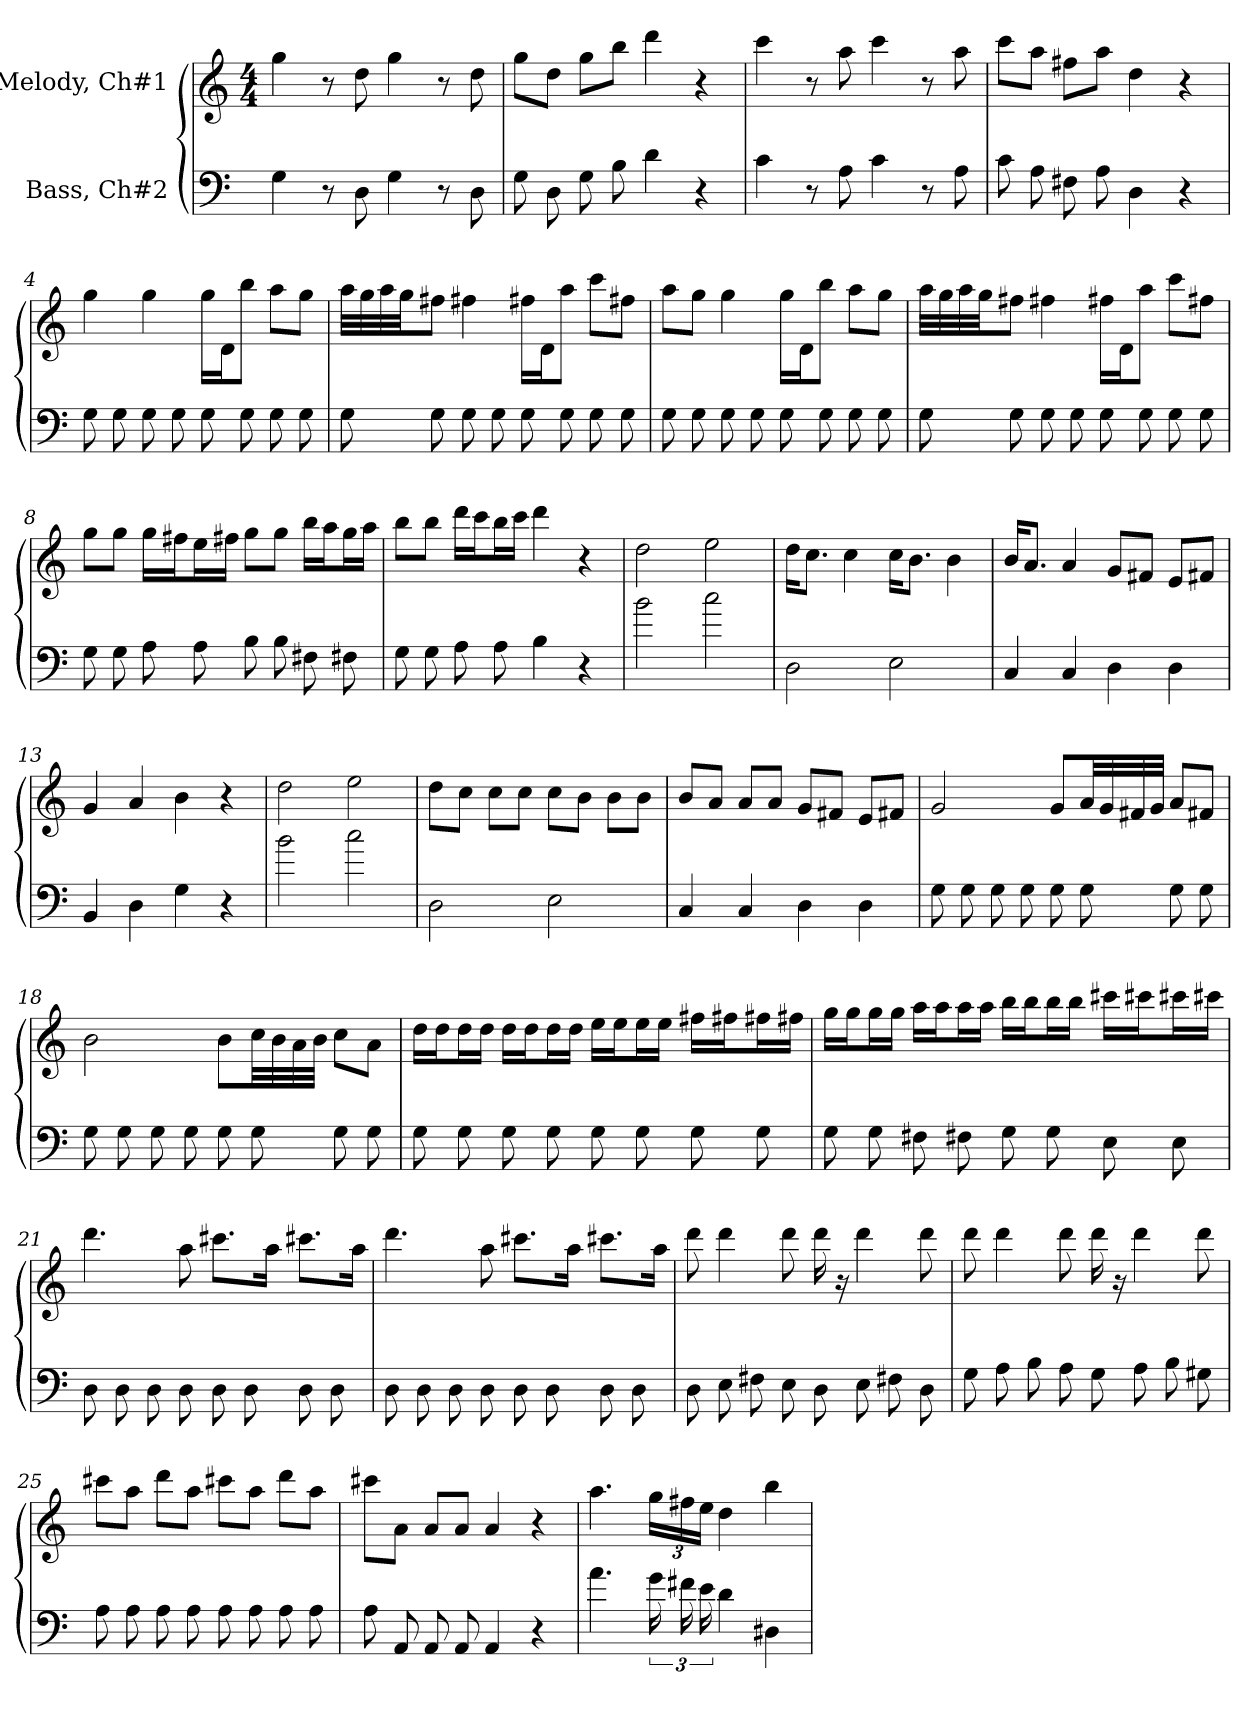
**kern	**kern
*part2	*part1
*staff2	*staff1
*I"Bass, Ch#2	*I"Melody, Ch#1
*clefF4	*
*	*M4/4
*MM136	*MM136
=	=
4G	4gg
8r	8r
8D	8dd
4G	4gg
8r	8r
8D	8dd
=1	=1
8G	8ggL
8D	8ddJ
8G	8ggL
8B	8bbJ
4d	4ddd
4r	4r
=2	=2
4c	4ccc
8r	8r
8A	8aa
4c	4ccc
8r	8r
8A	8aa
=3	=3
8c	8cccL
8A	8aaJ
8F#X	8ff#XL
8A	8aaJ
4D	4dd
4r	4r
=4	=4
8G	4gg
8G	.
8G	4gg
8G	.
8G	16ggLL
.	16dJ
8G	8bbJ
8G	8aaL
8G	8ggJ
=5	=5
8G	32aaLLL
.	32gg
.	32aa
.	32ggJJ
8G	8ff#XJ
8G	4ff#X
8G	.
8G	16ff#XLL
.	16dJ
8G	8aaJ
8G	8cccL
8G	8ff#XJ
=6	=6
8G	8aaL
8G	8ggJ
8G	4gg
8G	.
8G	16ggLL
.	16dJ
8G	8bbJ
8G	8aaL
8G	8ggJ
=7	=7
8G	32aaLLL
.	32gg
.	32aa
.	32ggJJ
8G	8ff#XJ
8G	4ff#X
8G	.
8G	16ff#XLL
.	16dJ
8G	8aaJ
8G	8cccL
8G	8ff#XJ
=8	=8
8G	8ggL
8G	8ggJ
8A	16ggLL
.	16ff#XJ
8A	16eeL
.	16ff#XJJ
8B	8ggL
8B	8ggJ
8F#X	16bbLL
.	16aaJ
8F#X	16ggL
.	16aaJJ
=9	=9
8G	8bbL
8G	8bbJ
8A	16dddLL
.	16cccJ
8A	16bbL
.	16cccJJ
4B	4ddd
4r	4r
=10	=10
2b	2dd
2cc	2ee
=11	=11
2D	16ddKL
.	8.ccJ
.	4cc
2E	16ccKL
.	8.bJ
.	4b
=12	=12
4C	16bKL
.	8.aJ
4C	4a
4D	8gL
.	8f#XJ
4D	8eL
.	8f#XJ
=13	=13
4BB	4g
4D	4a
4G	4b
4r	4r
=14	=14
2b	2dd
2cc	2ee
=15	=15
2D	8ddL
.	8ccJ
.	8ccL
.	8ccJ
2E	8ccL
.	8bJ
.	8bL
.	8bJ
=16	=16
4C	8bL
.	8aJ
4C	8aL
.	8aJ
4D	8gL
.	8f#XJ
4D	8eL
.	8f#XJ
=17	=17
8G	2g
8G	.
8G	.
8G	.
8G	8gL
8G	32aLL
.	32g
.	32f#X
.	32gJJJ
8G	8aL
8G	8f#XJ
=18	=18
8G	2b
8G	.
8G	.
8G	.
8G	8bL
8G	32ccLL
.	32b
.	32a
.	32bJJJ
8G	8ccL
8G	8aJ
=19	=19
8G	16ddLL
.	16ddJ
8G	16ddL
.	16ddJJ
8G	16ddLL
.	16ddJ
8G	16ddL
.	16ddJJ
8G	16eeLL
.	16eeJ
8G	16eeL
.	16eeJJ
8G	16ff#XLL
.	16ff#XJ
8G	16ff#XL
.	16ff#XJJ
=20	=20
8G	16ggLL
.	16ggJ
8G	16ggL
.	16ggJJ
8F#X	16aaLL
.	16aaJ
8F#X	16aaL
.	16aaJJ
8G	16bbLL
.	16bbJ
8G	16bbL
.	16bbJJ
8E	16ccc#XLL
.	16ccc#XJ
8E	16ccc#XL
.	16ccc#XJJ
=21	=21
8D	4.ddd
8D	.
8D	.
8D	8aa
8D	8.ccc#XL
8D	.
.	16aaJk
8D	8.ccc#XL
8D	.
.	16aaJk
=22	=22
8D	4.ddd
8D	.
8D	.
8D	8aa
8D	8.ccc#XL
8D	.
.	16aaJk
8D	8.ccc#XL
8D	.
.	16aaJk
=23	=23
8D	8ddd
8E	4ddd
8F#X	.
8E	8ddd
8D	16ddd
.	16r
8E	4ddd
8F#X	.
8D	8ddd
=24	=24
8G	8ddd
8A	4ddd
8B	.
8A	8ddd
8G	16ddd
.	16r
8A	4ddd
8B	.
8G#X	8ddd
=25	=25
8A	8ccc#XL
8A	8aaJ
8A	8dddL
8A	8aaJ
8A	8ccc#XL
8A	8aaJ
8A	8dddL
8A	8aaJ
=26	=26
8A	8ccc#XL
8AA	8aJ
8AA	8aL
8AA	8aJ
4AA	4a
4r	4r
=27	=27
4.a	4.aa
24g	24ggLL
24f#X	24ff#X
24e	24eeJJ
4d	4dd
4D#X	4bb
=	=
*-	*-
